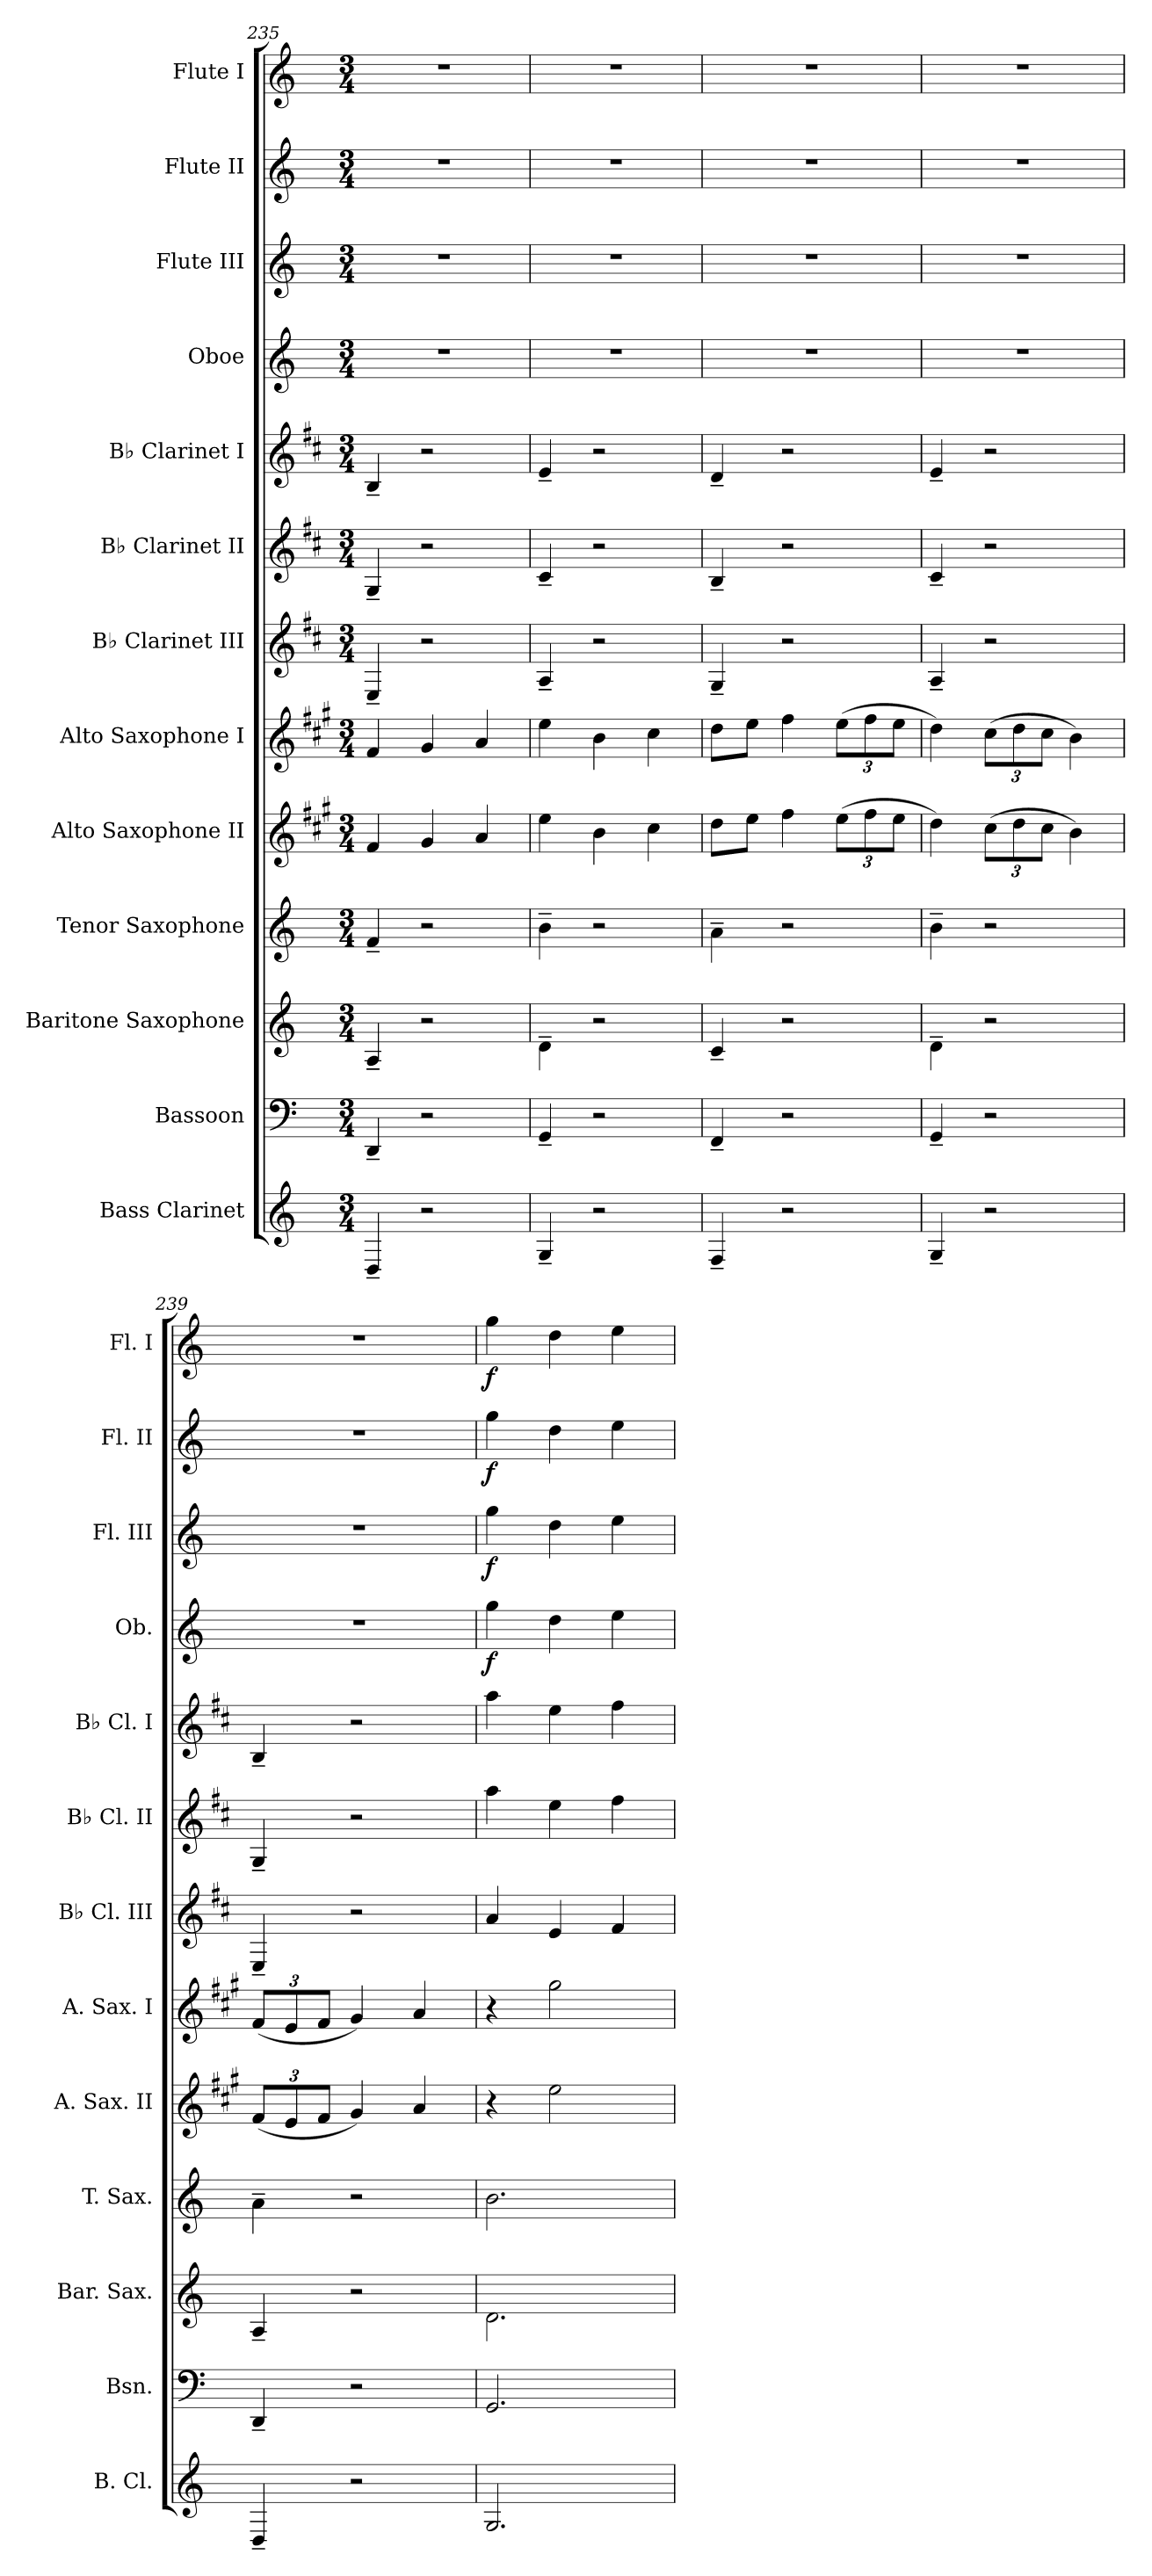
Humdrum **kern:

**kern	**kern	**kern	**kern	**kern	**kern	**kern	**kern	**kern	**kern	**dynam	**kern	**dynam	**kern	**dynam	**kern	**dynam
*part13	*part12	*part11	*part10	*part9	*part8	*part7	*part6	*part5	*part4	*part4	*part3	*part3	*part2	*part2	*part1	*part1
*staff13	*staff12	*staff11	*staff10	*staff9	*staff8	*staff7	*staff6	*staff5	*staff4	*staff4	*staff3	*staff3	*staff2	*staff2	*staff1	*staff1
*I"Bass Clarinet	*I"Bassoon	*I"Baritone Saxophone	*I"Tenor Saxophone	*I"Alto Saxophone II	*I"Alto Saxophone I	*I"B♭ Clarinet III	*I"B♭ Clarinet II	*I"B♭ Clarinet I	*I"Oboe	*	*I"Flute III	*	*I"Flute II	*	*I"Flute I	*
*I'B. Cl.	*I'Bsn.	*I'Bar. Sax.	*I'T. Sax.	*I'A. Sax. II	*I'A. Sax. I	*I'B♭ Cl. III	*I'B♭ Cl. II	*I'B♭ Cl. I	*I'Ob.	*	*I'Fl. III	*	*I'Fl. II	*	*I'Fl. I	*
*clefG2	*clefF4	*clefG2	*clefG2	*clefG2	*clefG2	*clefG2	*clefG2	*clefG2	*clefG2	*	*clefG2	*	*clefG2	*	*clefG2	*
*ITrd8c14	*	*ITrd12c21	*ITrd8c14	*ITrd5c9	*ITrd5c9	*ITrd1c2	*ITrd1c2	*ITrd1c2	*	*	*	*	*	*	*	*
*k[]	*k[]	*k[]	*k[]	*k[]	*k[]	*k[]	*k[]	*k[]	*k[]	*	*k[]	*	*k[]	*	*k[]	*
*M3/4	*M3/4	*M3/4	*M3/4	*M3/4	*M3/4	*M3/4	*M3/4	*M3/4	*M3/4	*	*M3/4	*	*M3/4	*	*M3/4	*
=235	=235	=235	=235	=235	=235	=235	=235	=235	=235	=235	=235	=235	=235	=235	=235	=235
4DD~/	4DD~/	4AA~/	4F~/	4A/	4A/	4D~/	4F~/	4A~/	2.r	.	2.r	.	2.r	.	2.r	.
2r	2r	2r	2r	4B/	4B/	2r	2r	2r	.	.	.	.	.	.	.	.
.	.	.	.	4c/	4c/	.	.	.	.	.	.	.	.	.	.	.
=236	=236	=236	=236	=236	=236	=236	=236	=236	=236	=236	=236	=236	=236	=236	=236	=236
4GG~/	4GG~/	4D~\	4B~\	4g\	4g\	4G~/	4B~/	4d~/	2.r	.	2.r	.	2.r	.	2.r	.
2r	2r	2r	2r	4d\	4d\	2r	2r	2r	.	.	.	.	.	.	.	.
.	.	.	.	4e\	4e\	.	.	.	.	.	.	.	.	.	.	.
=237	=237	=237	=237	=237	=237	=237	=237	=237	=237	=237	=237	=237	=237	=237	=237	=237
4FF~/	4FF~/	4C~/	4A~\	8f\L	8f\L	4F~/	4A~/	4c~/	2.r	.	2.r	.	2.r	.	2.r	.
.	.	.	.	8g\J	8g\J	.	.	.	.	.	.	.	.	.	.	.
2r	2r	2r	2r	4a\	4a\	2r	2r	2r	.	.	.	.	.	.	.	.
*	*	*	*	*Xbrackettup	*Xbrackettup	*	*	*	*	*	*	*	*	*	*	*
.	.	.	.	(>12g\L	(>12g\L	.	.	.	.	.	.	.	.	.	.	.
.	.	.	.	12a\	12a\	.	.	.	.	.	.	.	.	.	.	.
.	.	.	.	12g\J	12g\J	.	.	.	.	.	.	.	.	.	.	.
=238	=238	=238	=238	=238	=238	=238	=238	=238	=238	=238	=238	=238	=238	=238	=238	=238
4GG~/	4GG~/	4D~\	4B~\	4f\)	4f\)	4G~/	4B~/	4d~/	2.r	.	2.r	.	2.r	.	2.r	.
2r	2r	2r	2r	(>12e\L	(>12e\L	2r	2r	2r	.	.	.	.	.	.	.	.
.	.	.	.	12f\	12f\	.	.	.	.	.	.	.	.	.	.	.
.	.	.	.	12e\J	12e\J	.	.	.	.	.	.	.	.	.	.	.
.	.	.	.	4d\)	4d\)	.	.	.	.	.	.	.	.	.	.	.
=239	=239	=239	=239	=239	=239	=239	=239	=239	=239	=239	=239	=239	=239	=239	=239	=239
4DD~/	4DD~/	4AA~/	4A~\	(<12A/L	(<12A/L	4D~/	4F~/	4A~/	2.r	.	2.r	.	2.r	.	2.r	.
.	.	.	.	12G/	12G/	.	.	.	.	.	.	.	.	.	.	.
.	.	.	.	12A/J	12A/J	.	.	.	.	.	.	.	.	.	.	.
2r	2r	2r	2r	4B/)	4B/)	2r	2r	2r	.	.	.	.	.	.	.	.
.	.	.	.	4c/	4c/	.	.	.	.	.	.	.	.	.	.	.
=240	=240	=240	=240	=240	=240	=240	=240	=240	=240	=240	=240	=240	=240	=240	=240	=240
!	!	!	!	!	!	!	!	!	!	!LO:DY:b	!	!LO:DY:b	!	!LO:DY:b	!	!LO:DY:b
2.GG/	2.GG/	2.D\	2.B\	4r	4r	4g/	4gg\	4gg\	4gg\	f	4gg\	f	4gg\	f	4gg\	f
.	.	.	.	2g\	2b\	4d/	4dd\	4dd\	4dd\	.	4dd\	.	4dd\	.	4dd\	.
.	.	.	.	.	.	4e/	4ee\	4ee\	4ee\	.	4ee\	.	4ee\	.	4ee\	.
=	=	=	=	=	=	=	=	=	=	=	=	=	=	=	=	=
*-	*-	*-	*-	*-	*-	*-	*-	*-	*-	*-	*-	*-	*-	*-	*-	*-
